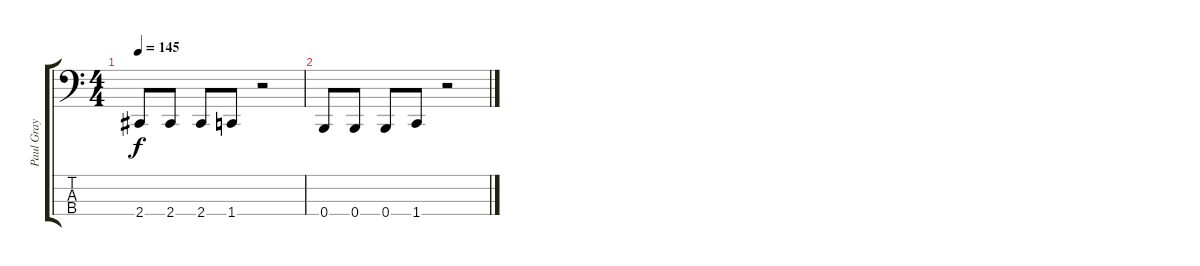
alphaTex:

\track ("Paul Gray" "Paul Gray") {instrument electricbasspick}
\staff {score tabs}
\tuning (E2 B1 Gb1 B0) {hide}
\ts (4 4)
\tempo 145
\clef f4
\ks c
2.4.8{dy f} 2.4.8 2.4.8 1.4.8 r.2 |
0.4.8 0.4.8 0.4.8 1.4.8 r.2
